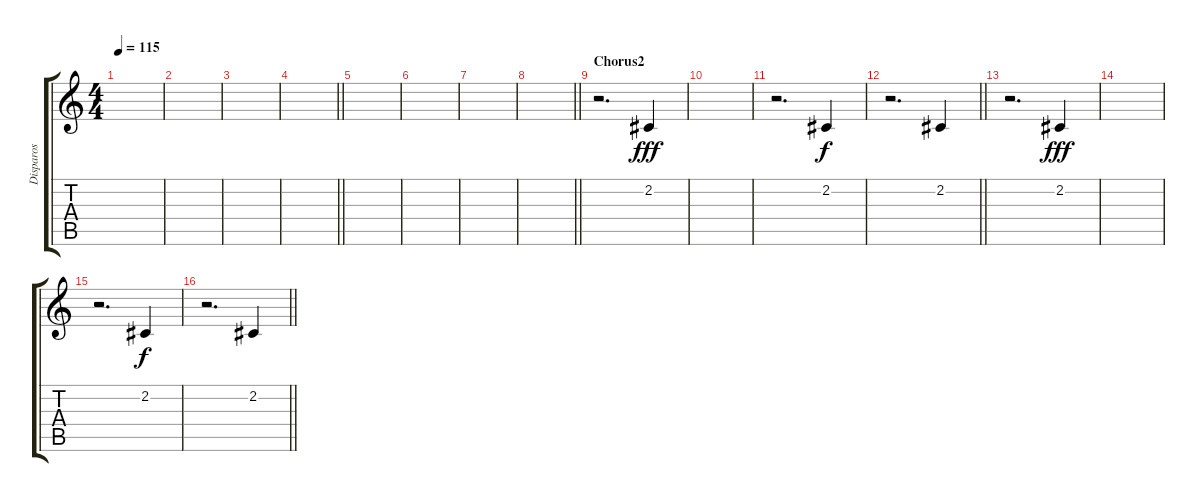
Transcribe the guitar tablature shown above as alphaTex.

\track ("Disparos" "Disparos") {instrument gunshot}
\staff {score tabs}
\tuning (E4 B3 G3 D3 A2 E2) {hide}
\ts (4 4)
\tempo 115
\clef g2
\ks c
|
|
|
\barLineRight lightlight
|
|
|
|
\barLineRight lightlight
|
\section ("" "Chorus2")
r.2{d} 2.2.4{dy fff} |
|
r.2{d} 2.2.4{dy f} |
\barLineRight lightlight
r.2{d} 2.2.4 |
r.2{d} 2.2.4{dy fff} |
|
r.2{d} 2.2.4{dy f} |
\barLineRight lightlight
r.2{d} 2.2.4
